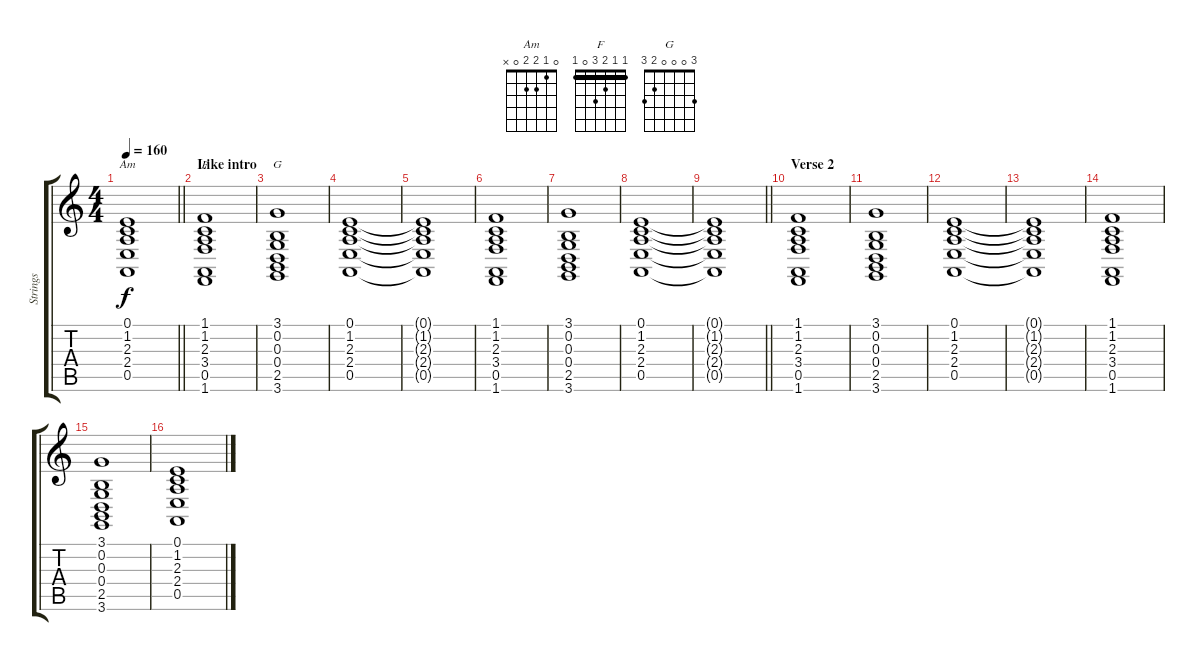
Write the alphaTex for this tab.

\track ("Strings" "Strings") {instrument stringensemble1}
\staff {score tabs}
\tuning (E4 B3 G3 D3 A2 E2) {hide}
\chord ("Am" 0 1 2 2 0 x)
\chord ("F" 1 1 2 3 0 1) {barre 1}
\chord ("G" 3 0 0 0 2 3)
\ts (4 4)
\tempo 160
\clef g2
\barLineRight lightlight
\ks c
(0.1{t} 1.2{t} 2.3{t} 2.4{t} 0.5{t}).1{ch "Am" dy f} |
\section ("" "Like intro")
(1.1 1.2 2.3 3.4 0.5 1.6).1{ch "F"} |
(3.1 0.2 0.3 0.4 2.5 3.6).1{ch "G"} |
(0.1 1.2 2.3 2.4 0.5).1 |
(0.1{t} 1.2{t} 2.3{t} 2.4{t} 0.5{t}).1 |
(1.1 1.2 2.3 3.4 0.5 1.6).1 |
(3.1 0.2 0.3 0.4 2.5 3.6).1 |
(0.1 1.2 2.3 2.4 0.5).1 |
\barLineRight lightlight
(0.1{t} 1.2{t} 2.3{t} 2.4{t} 0.5{t}).1 |
\section ("" "Verse 2")
(1.1 1.2 2.3 3.4 0.5 1.6).1 |
(3.1 0.2 0.3 0.4 2.5 3.6).1 |
(0.1 1.2 2.3 2.4 0.5).1 |
(0.1{t} 1.2{t} 2.3{t} 2.4{t} 0.5{t}).1 |
(1.1 1.2 2.3 3.4 0.5 1.6).1 |
(3.1 0.2 0.3 0.4 2.5 3.6).1 |
(0.1 1.2 2.3 2.4 0.5).1
